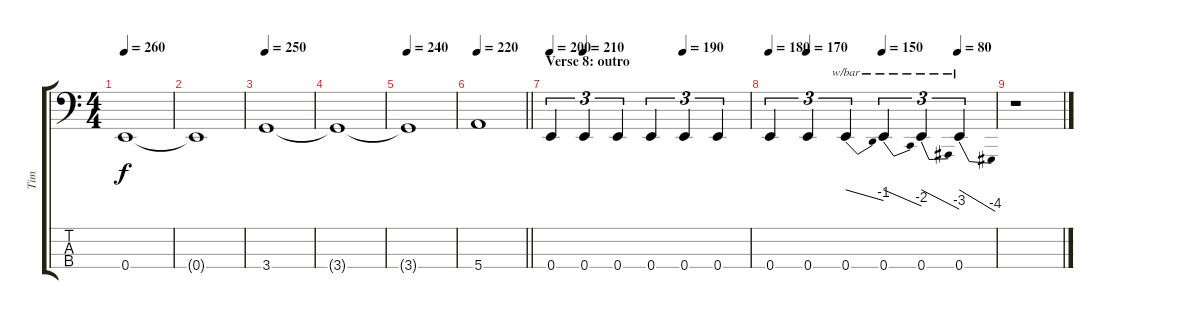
\track ("Tim" "Tim") {instrument electricbasspick}
\staff {score tabs}
\tuning (G2 D2 A1 E1) {hide}
\ts (4 4)
\tempo 260
\clef f4
\ks c
0.4.1{dy f} |
0.4{t}.1 |
\tempo 250
3.4.1 |
3.4{t}.1 |
\tempo 240
3.4{t}.1 |
\tempo 220
\barLineRight lightlight
5.4.1 |
\section ("" "Verse 8: outro")
\tempo 200
\tempo (210 0.16666666666666666)
\tempo (190 0.6666666666666666)
0.4.4{tu (3 2)} 0.4.4{tu (3 2)} 0.4.4{tu (3 2)} 0.4.4{tu (3 2)} 0.4.4{tu (3 2)} 0.4.4{tu (3 2)} |
\tempo 180
\tempo (170 0.16666666666666666)
\tempo (150 0.5)
\tempo (80 0.8333333333333334)
0.4.4{tu (3 2)} 0.4.4{tu (3 2)} 0.4.4{tu (3 2) tbe (dive default 0 0 60 -4)} 0.4.4{tu (3 2) tbe (dive default 0 0 60 -8)} 0.4.4{tu (3 2) tbe (dive default 0 0 60 -12)} 0.4.4{tu (3 2) tbe (dive default 0 0 60 -16)} |
r.1
